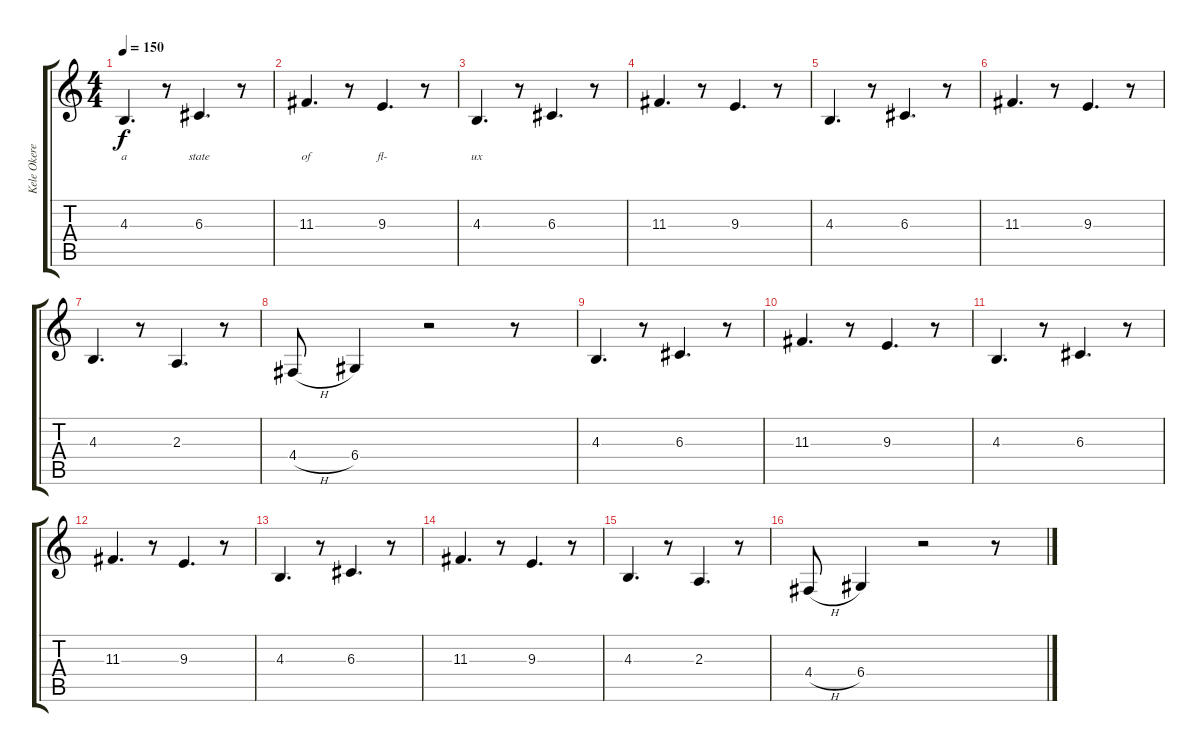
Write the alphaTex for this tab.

\track ("Kele Okereke Vocals" "Kele Okere") {instrument tenorsax}
\staff {score tabs}
\tuning (E4 B3 G3 D3 A2 E2) {hide}
\ts (4 4)
\tempo 150
\clef g2
\ks c
4.3.4{d lyrics (0 "a") lyrics (1 "") lyrics (2 "") lyrics (3 "") lyrics (4 "") dy f} r.8 6.3.4{d lyrics (0 "state") lyrics (1 "") lyrics (2 "") lyrics (3 "") lyrics (4 "")} r.8 |
11.3.4{d lyrics (0 "of") lyrics (1 "") lyrics (2 "") lyrics (3 "") lyrics (4 "")} r.8 9.3.4{d lyrics (0 "fl-") lyrics (1 "") lyrics (2 "") lyrics (3 "") lyrics (4 "")} r.8 |
4.3.4{d lyrics (0 "ux") lyrics (1 "") lyrics (2 "") lyrics (3 "") lyrics (4 "")} r.8 6.3.4{d} r.8 |
11.3.4{d} r.8 9.3.4{d} r.8 |
4.3.4{d} r.8 6.3.4{d} r.8 |
11.3.4{d} r.8 9.3.4{d} r.8 |
4.3.4{d} r.8 2.3.4{d} r.8 |
4.4{h}.8 6.4.4 r.2 r.8 |
4.3.4{d} r.8 6.3.4{d} r.8 |
11.3.4{d} r.8 9.3.4{d} r.8 |
4.3.4{d} r.8 6.3.4{d} r.8 |
11.3.4{d} r.8 9.3.4{d} r.8 |
4.3.4{d} r.8 6.3.4{d} r.8 |
11.3.4{d} r.8 9.3.4{d} r.8 |
4.3.4{d} r.8 2.3.4{d} r.8 |
4.4{h}.8 6.4.4 r.2 r.8
